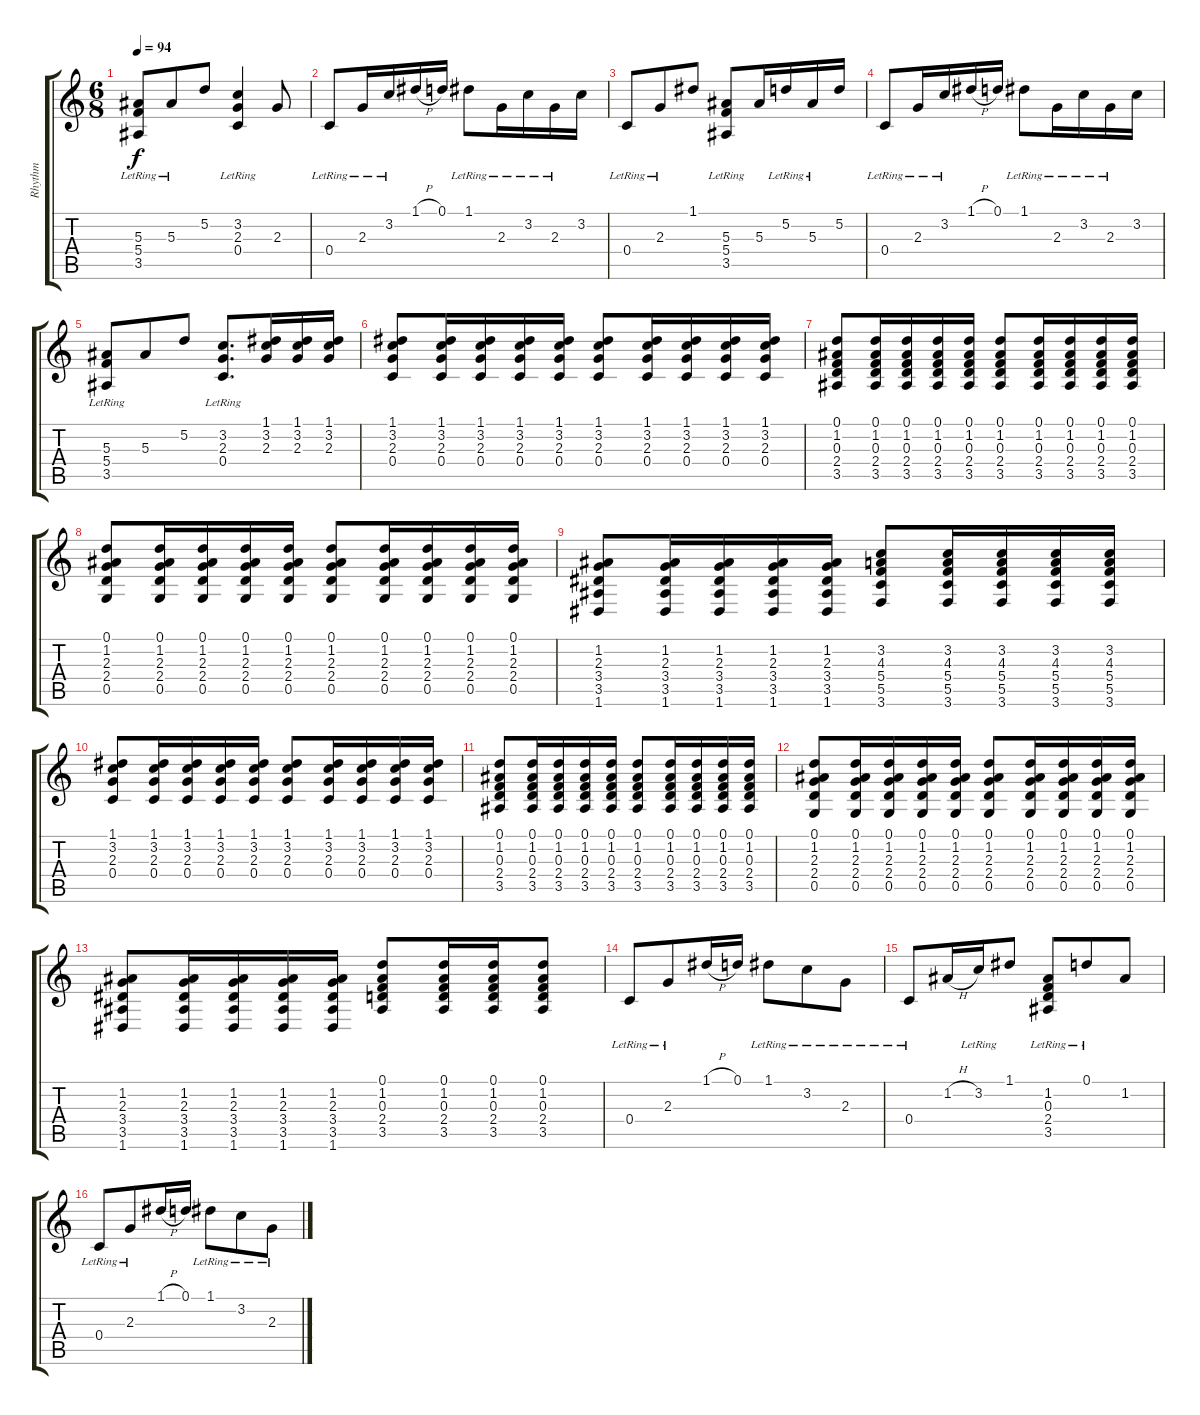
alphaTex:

\track ("Rhythm" "Rhythm") {instrument acousticguitarsteel}
\staff {score tabs}
\tuning (D4 A3 F3 C3 G2 D2) {hide}
\ts (6 8)
\tempo 94
\clef g2
\ks c
(5.3 5.4{lr} 3.5{lr}).8{dy f} 5.3{lr}.8 5.2.8 (3.2{lr} 2.3 0.4{lr}).4 2.3.8 |
0.4{lr}.8 2.3{lr}.16 3.2{lr}.16 1.1{h}.16 0.1.16 1.1{lr}.8 2.3{lr}.16 3.2{lr}.16 2.3{lr}.16 3.2.16 |
0.4{lr}.8 2.3{lr}.8 1.1.8 (5.3{lr} 5.4{lr} 3.5{lr}).8 5.3.16 5.2{lr}.16 5.3{lr}.16 5.2.16 |
0.4{lr}.8 2.3{lr}.16 3.2{lr}.16 1.1{h}.16 0.1.16 1.1{lr}.8 2.3{lr}.16 3.2{lr}.16 2.3{lr}.16 3.2.16 |
(5.3 5.4{lr} 3.5{lr}).8 5.3.8 5.2.8 (3.2{lr} 2.3 0.4{lr}).8{d} (1.1 3.2 2.3).16 (1.1 3.2 2.3).16 (1.1 3.2 2.3).16 |
(1.1 3.2 2.3 0.4).8 (1.1 3.2 2.3 0.4).16 (1.1 3.2 2.3 0.4).16 (1.1 3.2 2.3 0.4).16 (1.1 3.2 2.3 0.4).16 (1.1 3.2 2.3 0.4).8 (1.1 3.2 2.3 0.4).16 (1.1 3.2 2.3 0.4).16 (1.1 3.2 2.3 0.4).16 (1.1 3.2 2.3 0.4).16 |
(0.1 1.2 0.3 2.4 3.5).8 (0.1 1.2 0.3 2.4 3.5).16 (0.1 1.2 0.3 2.4 3.5).16 (0.1 1.2 0.3 2.4 3.5).16 (0.1 1.2 0.3 2.4 3.5).16 (0.1 1.2 0.3 2.4 3.5).8 (0.1 1.2 0.3 2.4 3.5).16 (0.1 1.2 0.3 2.4 3.5).16 (0.1 1.2 0.3 2.4 3.5).16 (0.1 1.2 0.3 2.4 3.5).16 |
(0.1 1.2 2.3 2.4 0.5).8 (0.1 1.2 2.3 2.4 0.5).16 (0.1 1.2 2.3 2.4 0.5).16 (0.1 1.2 2.3 2.4 0.5).16 (0.1 1.2 2.3 2.4 0.5).16 (0.1 1.2 2.3 2.4 0.5).8 (0.1 1.2 2.3 2.4 0.5).16 (0.1 1.2 2.3 2.4 0.5).16 (0.1 1.2 2.3 2.4 0.5).16 (0.1 1.2 2.3 2.4 0.5).16 |
(1.2 2.3 3.4 3.5 1.6).8 (1.2 2.3 3.4 3.5 1.6).16 (1.2 2.3 3.4 3.5 1.6).16 (1.2 2.3 3.4 3.5 1.6).16 (1.2 2.3 3.4 3.5 1.6).16 (3.2 4.3 5.4 5.5 3.6).8 (3.2 4.3 5.4 5.5 3.6).16 (3.2 4.3 5.4 5.5 3.6).16 (3.2 4.3 5.4 5.5 3.6).16 (3.2 4.3 5.4 5.5 3.6).16 |
(1.1 3.2 2.3 0.4).8 (1.1 3.2 2.3 0.4).16 (1.1 3.2 2.3 0.4).16 (1.1 3.2 2.3 0.4).16 (1.1 3.2 2.3 0.4).16 (1.1 3.2 2.3 0.4).8 (1.1 3.2 2.3 0.4).16 (1.1 3.2 2.3 0.4).16 (1.1 3.2 2.3 0.4).16 (1.1 3.2 2.3 0.4).16 |
(0.1 1.2 0.3 2.4 3.5).8 (0.1 1.2 0.3 2.4 3.5).16 (0.1 1.2 0.3 2.4 3.5).16 (0.1 1.2 0.3 2.4 3.5).16 (0.1 1.2 0.3 2.4 3.5).16 (0.1 1.2 0.3 2.4 3.5).8 (0.1 1.2 0.3 2.4 3.5).16 (0.1 1.2 0.3 2.4 3.5).16 (0.1 1.2 0.3 2.4 3.5).16 (0.1 1.2 0.3 2.4 3.5).16 |
(0.1 1.2 2.3 2.4 0.5).8 (0.1 1.2 2.3 2.4 0.5).16 (0.1 1.2 2.3 2.4 0.5).16 (0.1 1.2 2.3 2.4 0.5).16 (0.1 1.2 2.3 2.4 0.5).16 (0.1 1.2 2.3 2.4 0.5).8 (0.1 1.2 2.3 2.4 0.5).16 (0.1 1.2 2.3 2.4 0.5).16 (0.1 1.2 2.3 2.4 0.5).16 (0.1 1.2 2.3 2.4 0.5).16 |
(1.2 2.3 3.4 3.5 1.6).8 (1.2 2.3 3.4 3.5 1.6).16 (1.2 2.3 3.4 3.5 1.6).16 (1.2 2.3 3.4 3.5 1.6).16 (1.2 2.3 3.4 3.5 1.6).16 (0.1 1.2 0.3 2.4 3.5).8 (0.1 1.2 0.3 2.4 3.5).16 (0.1 1.2 0.3 2.4 3.5).16 (0.1 1.2 0.3 2.4 3.5).8 |
0.4{lr}.8 2.3{lr}.8 1.1{h}.16 0.1.16 1.1{lr}.8 3.2{lr}.8 2.3{lr}.8 |
0.4{lr}.8 1.2{h}.16 3.2{lr}.16 1.1.8 (1.2 0.3{lr} 2.4{lr} 3.5{lr}).8 0.1{lr}.8 1.2.8 |
0.4{lr}.8 2.3{lr}.8 1.1{h}.16 0.1.16 1.1{lr}.8 3.2{lr}.8 2.3{lr}.8
